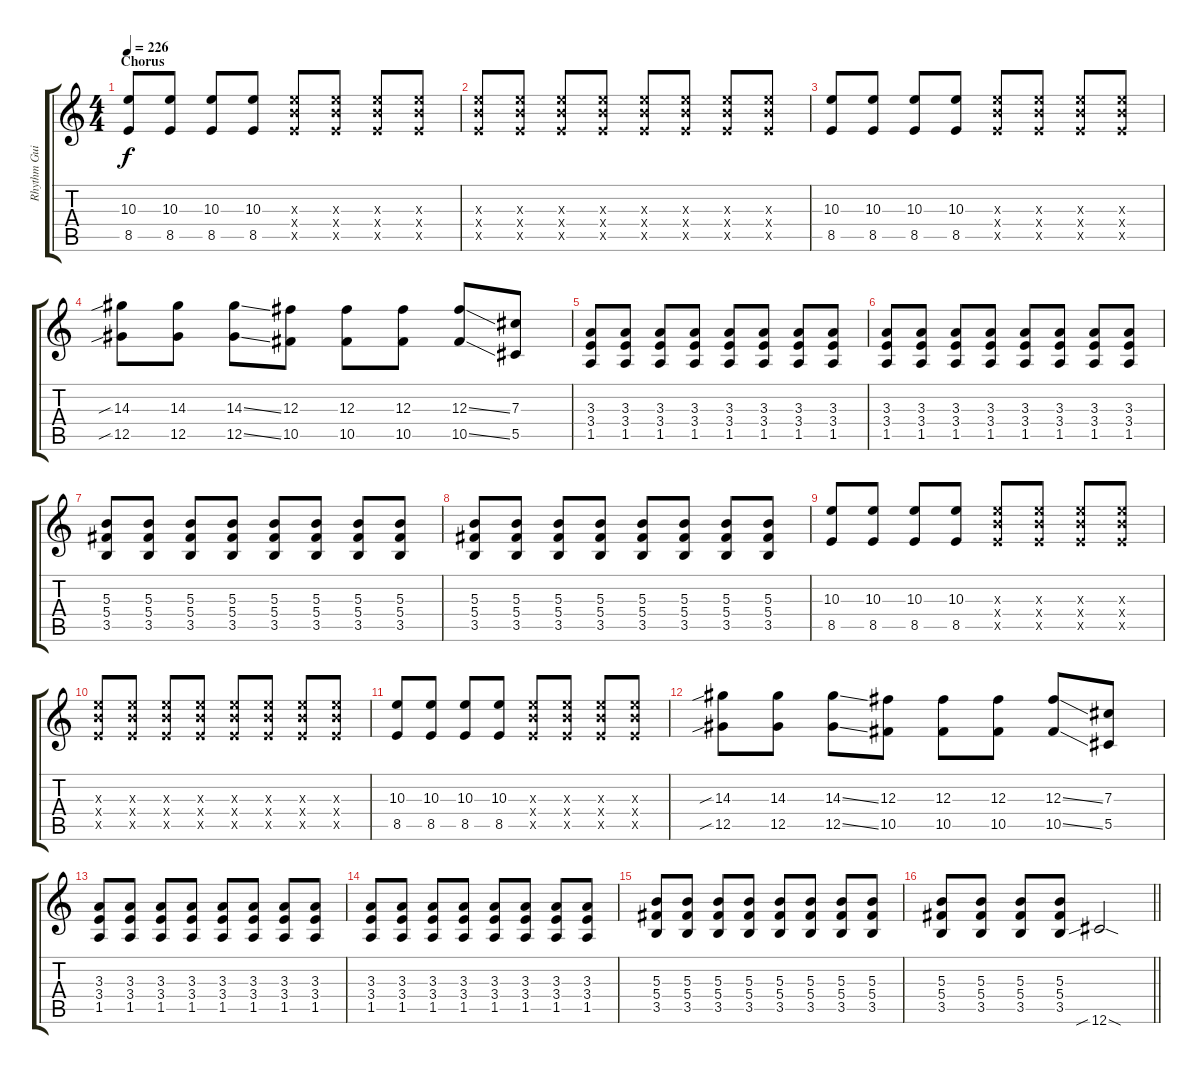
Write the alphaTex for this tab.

\track ("Rhythm Guitar II" "Rhythm Gui") {instrument overdrivenguitar}
\staff {score tabs}
\tuning (Eb4 Bb3 Gb3 Db3 Ab2 Db2) {hide}
\ts (4 4)
\section ("" "Chorus")
\tempo 226
\clef g2
\ks c
(10.3 8.5).8{dy f} (10.3 8.5).8 (10.3 8.5).8 (10.3 8.5).8 (10.3{x} 10.4{x} 8.5{x}).8 (10.3{x} 10.4{x} 8.5{x}).8 (10.3{x} 10.4{x} 8.5{x}).8 (10.3{x} 10.4{x} 8.5{x}).8 |
(10.3{x} 10.4{x} 8.5{x}).8 (10.3{x} 10.4{x} 8.5{x}).8 (10.3{x} 10.4{x} 8.5{x}).8 (10.3{x} 10.4{x} 8.5{x}).8 (10.3{x} 10.4{x} 8.5{x}).8 (10.3{x} 10.4{x} 8.5{x}).8 (10.3{x} 10.4{x} 8.5{x}).8 (10.3{x} 10.4{x} 8.5{x}).8 |
(10.3 8.5).8 (10.3 8.5).8 (10.3 8.5).8 (10.3 8.5).8 (10.3{x} 10.4{x} 8.5{x}).8 (10.3{x} 10.4{x} 8.5{x}).8 (10.3{x} 10.4{x} 8.5{x}).8 (10.3{x} 10.4{x} 8.5{x}).8 |
(14.3{sib} 12.5{sib}).8 (14.3 12.5).8 (14.3{ss} 12.5{ss}).8 (12.3 10.5).8 (12.3 10.5).8 (12.3 10.5).8 (12.3{ss} 10.5{ss}).8 (7.3 5.5).8 |
(3.3 3.4 1.5).8 (3.3 3.4 1.5).8 (3.3 3.4 1.5).8 (3.3 3.4 1.5).8 (3.3 3.4 1.5).8 (3.3 3.4 1.5).8 (3.3 3.4 1.5).8 (3.3 3.4 1.5).8 |
(3.3 3.4 1.5).8 (3.3 3.4 1.5).8 (3.3 3.4 1.5).8 (3.3 3.4 1.5).8 (3.3 3.4 1.5).8 (3.3 3.4 1.5).8 (3.3 3.4 1.5).8 (3.3 3.4 1.5).8 |
(5.3 5.4 3.5).8 (5.3 5.4 3.5).8 (5.3 5.4 3.5).8 (5.3 5.4 3.5).8 (5.3 5.4 3.5).8 (5.3 5.4 3.5).8 (5.3 5.4 3.5).8 (5.3 5.4 3.5).8 |
(5.3 5.4 3.5).8 (5.3 5.4 3.5).8 (5.3 5.4 3.5).8 (5.3 5.4 3.5).8 (5.3 5.4 3.5).8 (5.3 5.4 3.5).8 (5.3 5.4 3.5).8 (5.3 5.4 3.5).8 |
(10.3 8.5).8 (10.3 8.5).8 (10.3 8.5).8 (10.3 8.5).8 (10.3{x} 10.4{x} 8.5{x}).8 (10.3{x} 10.4{x} 8.5{x}).8 (10.3{x} 10.4{x} 8.5{x}).8 (10.3{x} 10.4{x} 8.5{x}).8 |
(10.3{x} 10.4{x} 8.5{x}).8 (10.3{x} 10.4{x} 8.5{x}).8 (10.3{x} 10.4{x} 8.5{x}).8 (10.3{x} 10.4{x} 8.5{x}).8 (10.3{x} 10.4{x} 8.5{x}).8 (10.3{x} 10.4{x} 8.5{x}).8 (10.3{x} 10.4{x} 8.5{x}).8 (10.3{x} 10.4{x} 8.5{x}).8 |
(10.3 8.5).8 (10.3 8.5).8 (10.3 8.5).8 (10.3 8.5).8 (10.3{x} 10.4{x} 8.5{x}).8 (10.3{x} 10.4{x} 8.5{x}).8 (10.3{x} 10.4{x} 8.5{x}).8 (10.3{x} 10.4{x} 8.5{x}).8 |
(14.3{sib} 12.5{sib}).8 (14.3 12.5).8 (14.3{ss} 12.5{ss}).8 (12.3 10.5).8 (12.3 10.5).8 (12.3 10.5).8 (12.3{ss} 10.5{ss}).8 (7.3 5.5).8 |
(3.3 3.4 1.5).8 (3.3 3.4 1.5).8 (3.3 3.4 1.5).8 (3.3 3.4 1.5).8 (3.3 3.4 1.5).8 (3.3 3.4 1.5).8 (3.3 3.4 1.5).8 (3.3 3.4 1.5).8 |
(3.3 3.4 1.5).8 (3.3 3.4 1.5).8 (3.3 3.4 1.5).8 (3.3 3.4 1.5).8 (3.3 3.4 1.5).8 (3.3 3.4 1.5).8 (3.3 3.4 1.5).8 (3.3 3.4 1.5).8 |
(5.3 5.4 3.5).8 (5.3 5.4 3.5).8 (5.3 5.4 3.5).8 (5.3 5.4 3.5).8 (5.3 5.4 3.5).8 (5.3 5.4 3.5).8 (5.3 5.4 3.5).8 (5.3 5.4 3.5).8 |
\barLineRight lightlight
(5.3 5.4 3.5).8 (5.3 5.4 3.5).8 (5.3 5.4 3.5).8 (5.3 5.4 3.5).8 12.6{sib sod}.2
